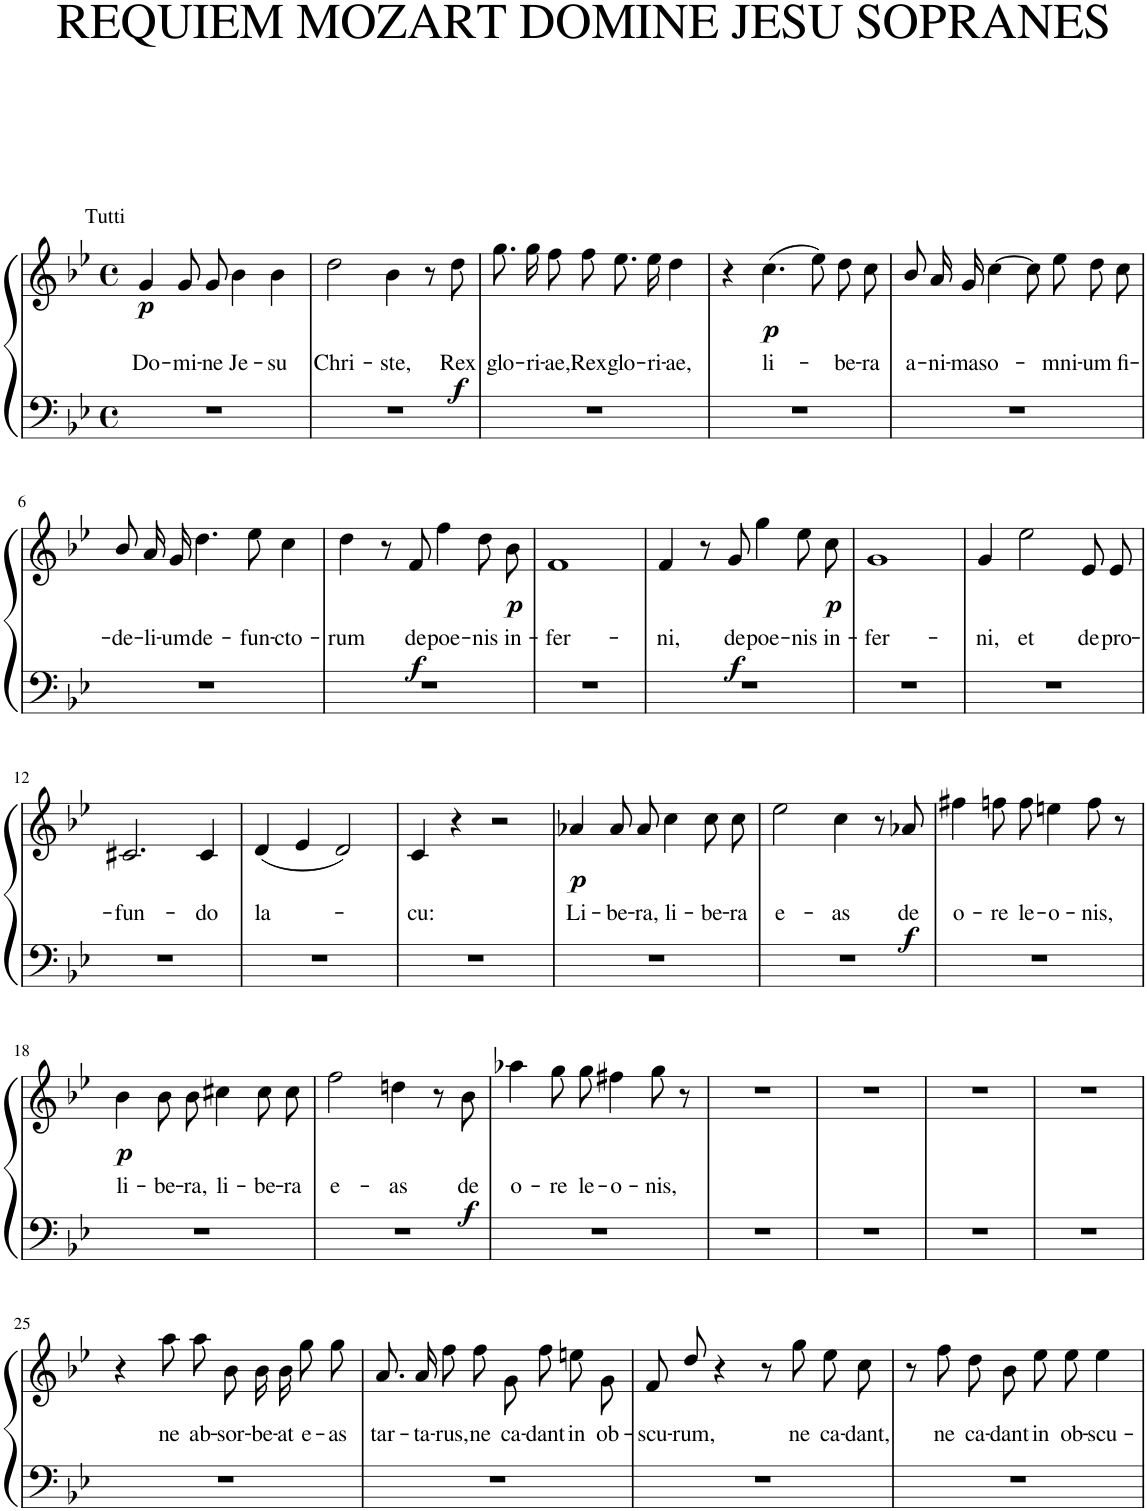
**kern	**kern	**text	**dynam
*part1	*part1	*part1	*part1
*staff2	*staff1	*staff1	*staff1/2
*I"Piano	*	*	*
*I'Pno.	*	*	*
*clefF4	*clefG2	*	*
*k[b-e-]	*k[b-e-]	*	*
*M4/4	*M4/4	*	*
*met(c)	*met(c)	*	*
=1	=1	=1	=1
!	!LO:TX:a:t=Tutti	!	!
!	!	!LO:LY:b	!LO:DY:b
1r	4g/	Do-	p
!	!	!LO:LY:b	!
.	8g/L	-mi-	.
!	!	!LO:LY:b	!
.	8g/J	-ne	.
!	!	!LO:LY:b	!
.	4b-\	Je-	.
!	!	!LO:LY:b	!
.	4b-\	-su	.
=2	=2	=2	=2
!	!	!LO:LY:b	!
1r	2dd\	Chri-	.
!	!	!LO:LY:b	!
.	4b-\	-ste,	.
.	8r	.	.
!	!	!LO:LY:b	!LO:DY:b
.	8dd\	Rex	f
=3	=3	=3	=3
!	!	!LO:LY:b	!
1r	8.gg\L	glo-	.
!	!	!LO:LY:b	!
.	16gg\Jk	-ri-	.
!	!	!LO:LY:b	!
.	8ff\L	-ae,	.
!	!	!LO:LY:b	!
.	8ff\J	Rex	.
!	!	!LO:LY:b	!
.	8.ee-\L	glo-	.
!	!	!LO:LY:b	!
.	16ee-\Jk	-ri-	.
!	!	!LO:LY:b	!
.	4dd\	-ae,	.
=4	=4	=4	=4
1r	4r	.	.
!	!	!LO:LY:b	!LO:DY:b
.	(4.cc\	li-	p
.	8ee-\)	.	.
!	!	!LO:LY:b	!
.	8dd\L	-be-	.
!	!	!LO:LY:b	!
.	8cc\J	-ra	.
=5	=5	=5	=5
!	!	!LO:LY:b	!
1r	8b-/L	a-	.
!	!	!LO:LY:b	!
.	16a/L	-ni-	.
!	!	!LO:LY:b	!
.	16g/JJ	-mas	.
!	!	!LO:LY:b	!
.	[4cc\	o-	.
.	8cc\L]	.	.
!	!	!LO:LY:b	!
.	8ee-\J	-mni-	.
!	!	!LO:LY:b	!
.	8dd\L	-um	.
!	!	!LO:LY:b	!
.	8cc\J	fi-	.
!!LO:LB:g=z
=6	=6	=6	=6
!	!	!LO:LY:b	!
1r	8b-/L	-de-	.
!	!	!LO:LY:b	!
.	16a/L	-li-	.
!	!	!LO:LY:b	!
.	16g/JJ	-um	.
!	!	!LO:LY:b	!
.	4.dd\	de-	.
!	!	!LO:LY:b	!
.	8ee-\	-fun-	.
!	!	!LO:LY:b	!
.	4cc\	-cto-	.
=7	=7	=7	=7
!	!	!LO:LY:b	!
1r	4dd\	-rum	.
.	8r	.	.
!	!	!LO:LY:b	!LO:DY:b
.	8f/	de	f
!	!	!LO:LY:b	!
.	4ff\	poe-	.
!	!	!LO:LY:b	!
.	8dd\L	-nis	.
!	!	!LO:LY:b	!LO:DY:b
.	8b-\J	in-	p
=8	=8	=8	=8
!	!	!LO:LY:b	!
1r	1f	-fer-	.
=9	=9	=9	=9
!	!	!LO:LY:b	!
1r	4f/	-ni,	.
.	8r	.	.
!	!	!LO:LY:b	!LO:DY:b
.	8g/	de	f
!	!	!LO:LY:b	!
.	4gg\	poe-	.
!	!	!LO:LY:b	!
.	8ee-\L	-nis	.
!	!	!LO:LY:b	!LO:DY:b
.	8cc\J	in-	p
=10	=10	=10	=10
!	!	!LO:LY:b	!
1r	1g	-fer-	.
=11	=11	=11	=11
!	!	!LO:LY:b	!
1r	4g/	-ni,	.
!	!	!LO:LY:b	!
.	2ee-\	et	.
!	!	!LO:LY:b	!
.	8e-/L	de	.
!	!	!LO:LY:b	!
.	8e-/J	pro-	.
!!LO:LB:g=z
=12	=12	=12	=12
!	!	!LO:LY:b	!
1r	2.c#X/	-fun-	.
!	!	!LO:LY:b	!
.	4c#/	-do	.
=13	=13	=13	=13
!	!	!LO:LY:b	!
1r	(4d/	la-	.
.	4e-/	.	.
.	2d/)	.	.
=14	=14	=14	=14
!	!	!LO:LY:b	!
1r	4c/	-cu:	.
.	4r	.	.
.	2r	.	.
=15	=15	=15	=15
!	!	!LO:LY:b	!LO:DY:b
1r	4a-X/	Li-	p
!	!	!LO:LY:b	!
.	8a-/L	-be-	.
!	!	!LO:LY:b	!
.	8a-/J	-ra,	.
!	!	!LO:LY:b	!
.	4cc\	li-	.
!	!	!LO:LY:b	!
.	8cc\L	-be-	.
!	!	!LO:LY:b	!
.	8cc\J	-ra	.
=16	=16	=16	=16
!	!	!LO:LY:b	!
1r	2ee-\	e-	.
!	!	!LO:LY:b	!
.	4cc\	-as	.
.	8r	.	.
!	!	!LO:LY:b	!LO:DY:b
.	8a-X/	de	f
=17	=17	=17	=17
!	!	!LO:LY:b	!
1r	4ff#X\	o-	.
!	!	!LO:LY:b	!
.	8ffn\L	-re	.
!	!	!LO:LY:b	!
.	8ff\J	le-	.
!	!	!LO:LY:b	!
.	4een\	-o-	.
!	!	!LO:LY:b	!
.	8ff\	-nis,	.
.	8r	.	.
!!LO:LB:g=z
=18	=18	=18	=18
!	!	!LO:LY:b	!LO:DY:b
1r	4b-\	li-	p
!	!	!LO:LY:b	!
.	8b-\L	-be-	.
!	!	!LO:LY:b	!
.	8b-\J	-ra,	.
!	!	!LO:LY:b	!
.	4cc#X\	li-	.
!	!	!LO:LY:b	!
.	8cc#\L	-be-	.
!	!	!LO:LY:b	!
.	8cc#\J	-ra	.
=19	=19	=19	=19
!	!	!LO:LY:b	!
1r	2ff\	e-	.
!	!	!LO:LY:b	!
.	4ddn\	-as	.
.	8r	.	.
!	!	!LO:LY:b	!LO:DY:b
.	8b-\	de	f
=20	=20	=20	=20
!	!	!LO:LY:b	!
1r	4aa-X\	o-	.
!	!	!LO:LY:b	!
.	8gg\L	-re	.
!	!	!LO:LY:b	!
.	8gg\J	le-	.
!	!	!LO:LY:b	!
.	4ff#X\	-o-	.
!	!	!LO:LY:b	!
.	8gg\	-nis,	.
.	8r	.	.
=21	=21	=21	=21
1r	1r	.	.
=22	=22	=22	=22
1r	1r	.	.
=23	=23	=23	=23
1r	1r	.	.
=24	=24	=24	=24
1r	1r	.	.
!!LO:LB:g=z
=25	=25	=25	=25
1r	4r	.	.
!	!	!LO:LY:b	!
.	8aa\L	ne	.
!	!	!LO:LY:b	!
.	8aa\J	ab-	.
!	!	!LO:LY:b	!
.	8b-\L	-sor-	.
!	!	!LO:LY:b	!
.	16b-\L	-be-	.
!	!	!LO:LY:b	!
.	16b-\JJ	-at	.
!	!	!LO:LY:b	!
.	8gg\L	e-	.
!	!	!LO:LY:b	!
.	8gg\J	-as	.
=26	=26	=26	=26
!	!	!LO:LY:b	!
1r	8.a/L	tar-	.
!	!	!LO:LY:b	!
.	16a/Jk	-ta-	.
!	!	!LO:LY:b	!
.	8ff\L	-rus,	.
!	!	!LO:LY:b	!
.	8ff\J	ne	.
!	!	!LO:LY:b	!
.	8g\L	ca-	.
!	!	!LO:LY:b	!
.	8ff\J	-dant	.
!	!	!LO:LY:b	!
.	8een\L	in	.
!	!	!LO:LY:b	!
.	8g\J	ob-	.
=27	=27	=27	=27
!	!	!LO:LY:b	!
1r	8f/L	-scu-	.
!	!	!LO:LY:b	!
.	8dd/J	-rum,	.
.	4r	.	.
.	8r	.	.
!	!	!LO:LY:b	!
.	8gg\	ne	.
!	!	!LO:LY:b	!
.	8ee-\L	ca-	.
!	!	!LO:LY:b	!
.	8cc\J	-dant,	.
=28	=28	=28	=28
1r	8r	.	.
!	!	!LO:LY:b	!
.	8ff\	ne	.
!	!	!LO:LY:b	!
.	8dd\L	ca-	.
!	!	!LO:LY:b	!
.	8b-\J	-dant	.
!	!	!LO:LY:b	!
.	8ee-\L	in	.
!	!	!LO:LY:b	!
.	8ee-\J	ob-	.
!	!	!LO:LY:b	!
.	4ee-\	-scu-	.
=	=	=	=
*-	*-	*-	*-
